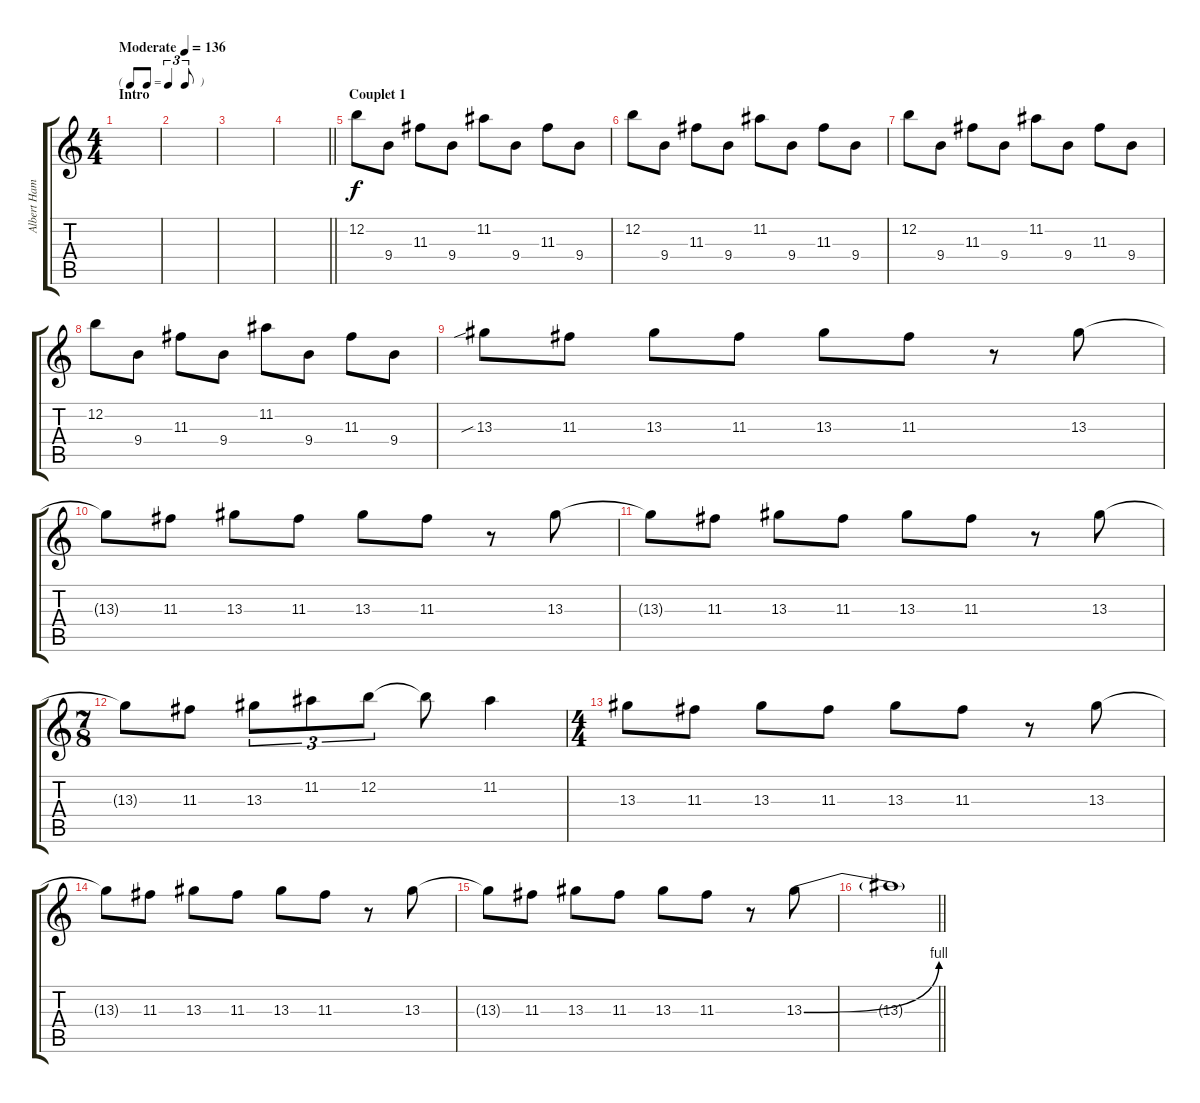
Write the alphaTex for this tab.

\track ("Albert Hammond Jr" "Albert Ham") {instrument overdrivenguitar}
\staff {score tabs}
\tuning (E4 B3 G3 D3 A2 E2) {hide}
\ts (4 4)
\tf triplet8th
\section ("" "Intro")
\tempo (136 "Moderate")
\clef g2
\ks c
|
|
|
\barLineRight lightlight
|
\section ("" "Couplet 1")
12.2.8 9.4.8 11.3.8 9.4.8 11.2.8 9.4.8 11.3.8 9.4.8 |
12.2.8 9.4.8 11.3.8 9.4.8 11.2.8 9.4.8 11.3.8 9.4.8 |
12.2.8 9.4.8 11.3.8 9.4.8 11.2.8 9.4.8 11.3.8 9.4.8 |
12.2.8 9.4.8 11.3.8 9.4.8 11.2.8 9.4.8 11.3.8 9.4.8 |
13.3{sib}.8 11.3.8 13.3.8 11.3.8 13.3.8 11.3.8 r.8 13.3.8 |
13.3{t}.8 11.3.8 13.3.8 11.3.8 13.3.8 11.3.8 r.8 13.3.8 |
13.3{t}.8 11.3.8 13.3.8 11.3.8 13.3.8 11.3.8 r.8 13.3.8 |
\ts (7 8)
13.3{t}.8 11.3.8 13.3.8{tu (3 2)} 11.2.8{tu (3 2)} 12.2.8{tu (3 2)} 12.2{t}.8 11.2.4 |
\ts (4 4)
13.3.8 11.3.8 13.3.8 11.3.8 13.3.8 11.3.8 r.8 13.3.8 |
13.3{t}.8 11.3.8 13.3.8 11.3.8 13.3.8 11.3.8 r.8 13.3.8 |
13.3{t}.8 11.3.8 13.3.8 11.3.8 13.3.8 11.3.8 r.8 13.3{be (bend 0 0 60 4)}.8 |
\barLineRight lightlight
13.3{t}.1
